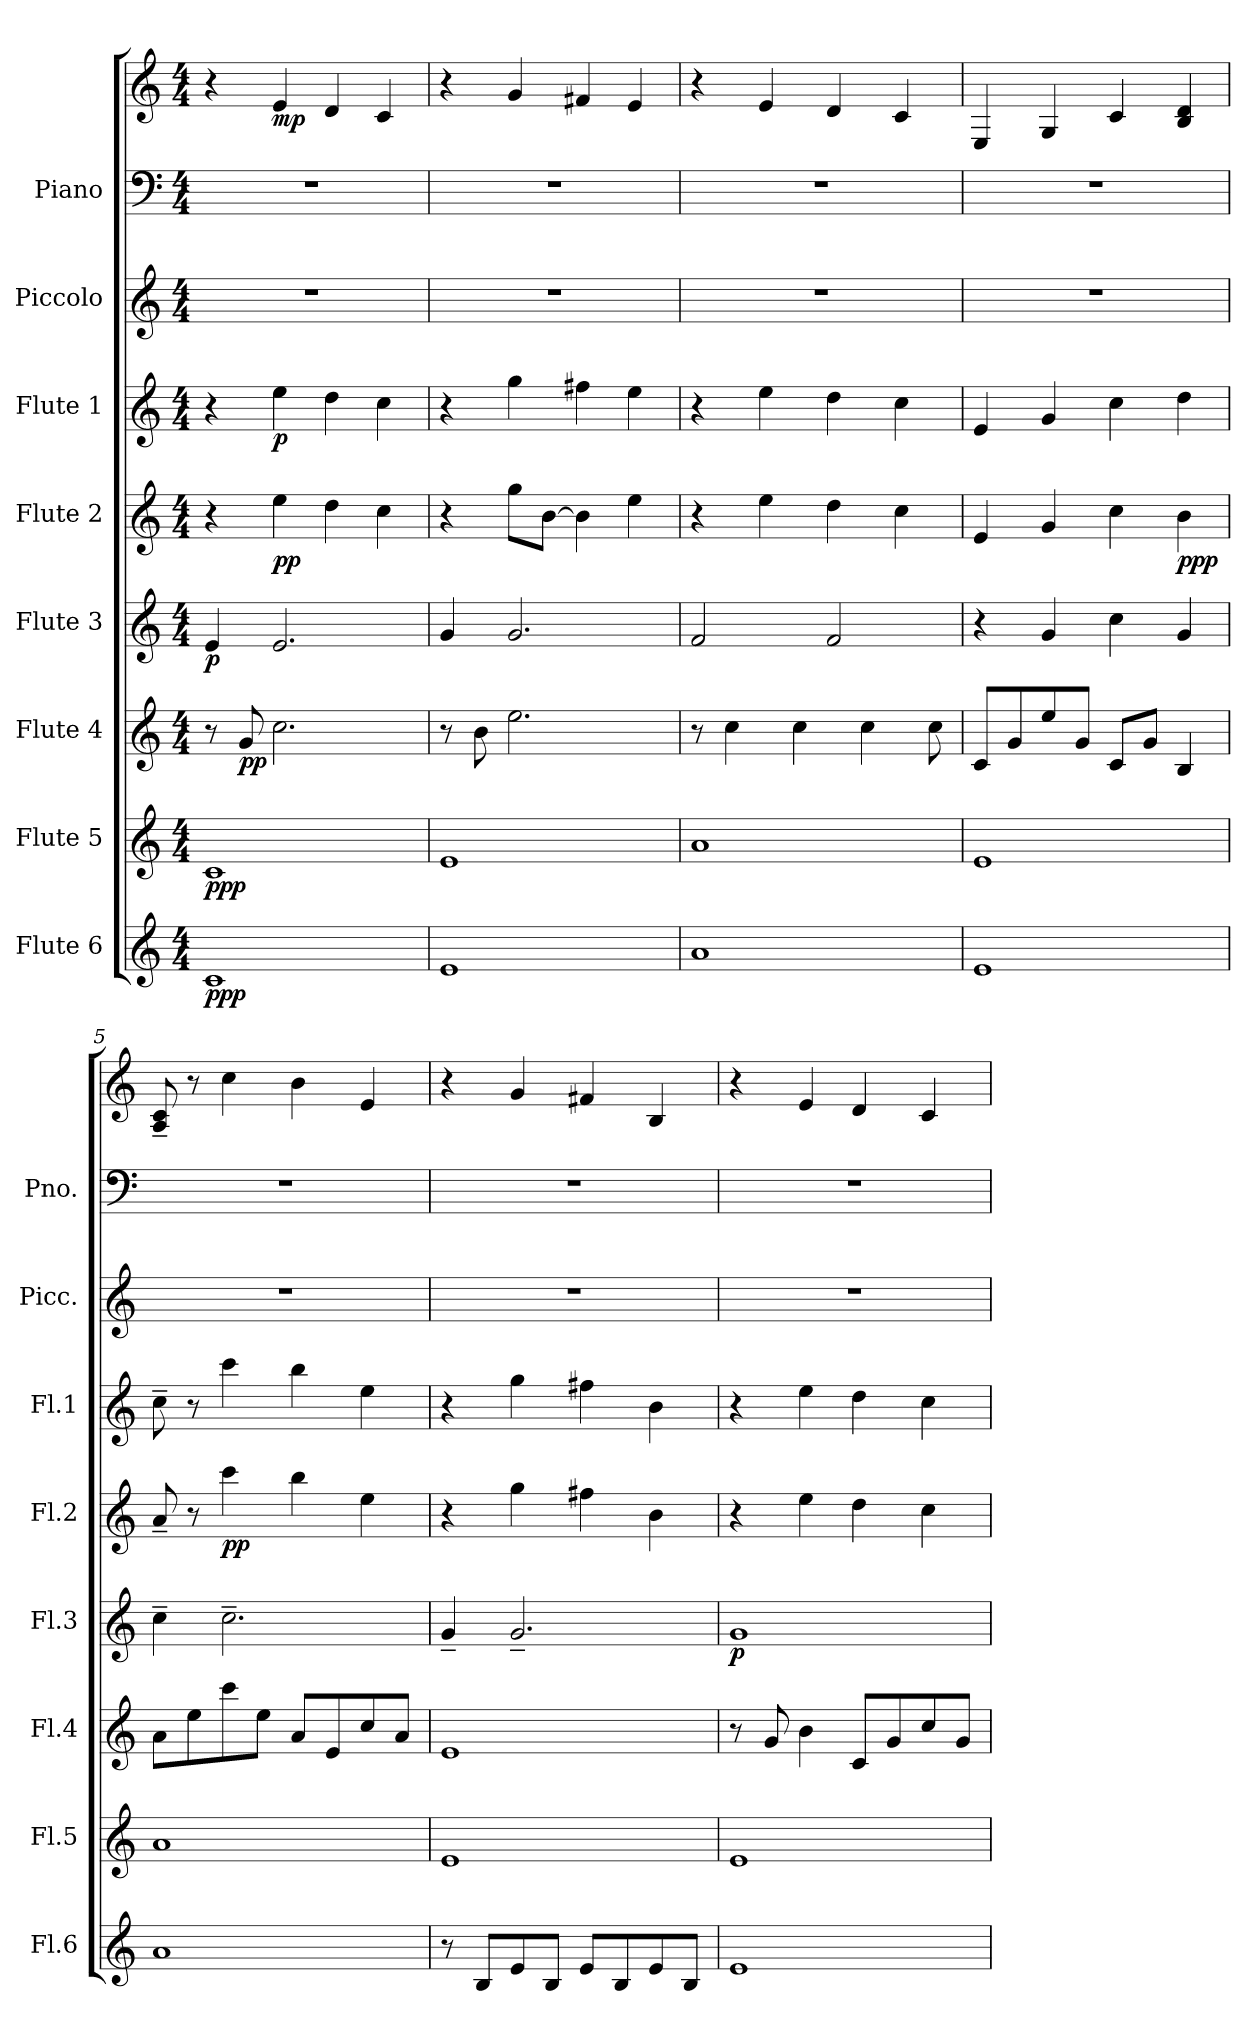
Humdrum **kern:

**kern	**dynam	**kern	**dynam	**kern	**dynam	**kern	**dynam	**kern	**dynam	**kern	**dynam	**kern	**kern	**kern	**dynam
*part8	*part8	*part7	*part7	*part6	*part6	*part5	*part5	*part4	*part4	*part3	*part3	*part2	*part1	*part1	*part1
*staff9	*staff9	*staff8	*staff8	*staff7	*staff7	*staff6	*staff6	*staff5	*staff5	*staff4	*staff4	*staff3	*staff2	*staff1	*staff1/2
*I"Flute 6	*	*I"Flute 5	*	*I"Flute 4	*	*I"Flute 3	*	*I"Flute 2	*	*I"Flute 1	*	*I"Piccolo	*I"Piano	*	*
*I'Fl.6	*	*I'Fl.5	*	*I'Fl.4	*	*I'Fl.3	*	*I'Fl.2	*	*I'Fl.1	*	*I'Picc.	*I'Pno.	*	*
*clefG2	*	*clefG2	*	*clefG2	*	*clefG2	*	*clefG2	*	*clefG2	*	*clefG2	*clefF4	*clefG2	*
*	*	*	*	*	*	*	*	*	*	*	*	*ITrd-7c-12	*	*	*
*k[]	*	*k[]	*	*k[]	*	*k[]	*	*k[]	*	*k[]	*	*k[]	*k[]	*k[]	*
*M4/4	*	*M4/4	*	*M4/4	*	*M4/4	*	*M4/4	*	*M4/4	*	*M4/4	*M4/4	*M4/4	*
*MM70	*	*MM70	*	*MM70	*	*MM70	*	*MM70	*	*MM70	*	*MM70	*MM70	*MM70	*
=1	=1	=1	=1	=1	=1	=1	=1	=1	=1	=1	=1	=1	=1	=1	=1
!	!LO:DY:b	!	!LO:DY:b	!	!	!	!LO:DY:b	!	!	!	!	!	!	!	!
1c	ppp	1c	ppp	8r	.	4e/	p	4r	.	4r	.	1r	1r	4r	.
!	!	!	!	!	!LO:DY:b	!	!	!	!	!	!	!	!	!	!
.	.	.	.	8g/	pp	.	.	.	.	.	.	.	.	.	.
!	!	!	!	!	!	!	!	!	!LO:DY:b	!	!LO:DY:b	!	!	!	!LO:DY:b
.	.	.	.	2.cc\	.	2.e/	.	4ee\	pp	4ee\	p	.	.	4e/	mp
.	.	.	.	.	.	.	.	4dd\	.	4dd\	.	.	.	4d/	.
.	.	.	.	.	.	.	.	4cc\	.	4cc\	.	.	.	4c/	.
=2	=2	=2	=2	=2	=2	=2	=2	=2	=2	=2	=2	=2	=2	=2	=2
1e	.	1e	.	8r	.	4g/	.	4r	.	4r	.	1r	1r	4r	.
.	.	.	.	8b\	.	.	.	.	.	.	.	.	.	.	.
.	.	.	.	2.ee\	.	2.g/	.	8gg\L	.	4gg\	.	.	.	4g/	.
.	.	.	.	.	.	.	.	[8b\J	.	.	.	.	.	.	.
.	.	.	.	.	.	.	.	4b\]	.	4ff#X\	.	.	.	4f#X/	.
.	.	.	.	.	.	.	.	4ee\	.	4ee\	.	.	.	4e/	.
=3	=3	=3	=3	=3	=3	=3	=3	=3	=3	=3	=3	=3	=3	=3	=3
1a	.	1a	.	8r	.	2f/	.	4r	.	4r	.	1r	1r	4r	.
.	.	.	.	4cc\	.	.	.	.	.	.	.	.	.	.	.
.	.	.	.	.	.	.	.	4ee\	.	4ee\	.	.	.	4e/	.
.	.	.	.	4cc\	.	.	.	.	.	.	.	.	.	.	.
.	.	.	.	.	.	2f/	.	4dd\	.	4dd\	.	.	.	4d/	.
.	.	.	.	4cc\	.	.	.	.	.	.	.	.	.	.	.
.	.	.	.	.	.	.	.	4cc\	.	4cc\	.	.	.	4c/	.
.	.	.	.	8cc\	.	.	.	.	.	.	.	.	.	.	.
=4	=4	=4	=4	=4	=4	=4	=4	=4	=4	=4	=4	=4	=4	=4	=4
1e	.	1e	.	8c/L	.	4r	.	4e/	.	4e/	.	1r	1r	4E/	.
.	.	.	.	8g/	.	.	.	.	.	.	.	.	.	.	.
.	.	.	.	8ee/	.	4g/	.	4g/	.	4g/	.	.	.	4G/	.
.	.	.	.	8g/J	.	.	.	.	.	.	.	.	.	.	.
.	.	.	.	8c/L	.	4cc\	.	4cc\	.	4cc\	.	.	.	4c/	.
.	.	.	.	8g/J	.	.	.	.	.	.	.	.	.	.	.
!	!	!	!	!	!	!	!	!	!LO:DY:b	!	!	!	!	!	!
.	.	.	.	4B/	.	4g/	.	4b\	ppp	4dd\	.	.	.	4B/ 4d/	.
=5	=5	=5	=5	=5	=5	=5	=5	=5	=5	=5	=5	=5	=5	=5	=5
1a	.	1a	.	8a\L	.	4cc~\	.	8a~/	.	8cc~\	.	1r	1r	8A/~ 8c/~	.
.	.	.	.	8ee\	.	.	.	8r	.	8r	.	.	.	8r	.
!	!	!	!	!	!	!	!	!	!LO:DY:b	!	!	!	!	!	!
.	.	.	.	8ccc\	.	2.cc~\	.	4ccc\	pp	4ccc\	.	.	.	4cc\	.
.	.	.	.	8ee\J	.	.	.	.	.	.	.	.	.	.	.
.	.	.	.	8a/L	.	.	.	4bb\	.	4bb\	.	.	.	4b\	.
.	.	.	.	8e/	.	.	.	.	.	.	.	.	.	.	.
.	.	.	.	8cc/	.	.	.	4ee\	.	4ee\	.	.	.	4e/	.
.	.	.	.	8a/J	.	.	.	.	.	.	.	.	.	.	.
!!LO:PB:g=z
=6	=6	=6	=6	=6	=6	=6	=6	=6	=6	=6	=6	=6	=6	=6	=6
8r	.	1e	.	1e	.	4g~/	.	4r	.	4r	.	1r	1r	4r	.
8B/L	.	.	.	.	.	.	.	.	.	.	.	.	.	.	.
8e/	.	.	.	.	.	2.g~/	.	4gg\	.	4gg\	.	.	.	4g/	.
8B/J	.	.	.	.	.	.	.	.	.	.	.	.	.	.	.
8e/L	.	.	.	.	.	.	.	4ff#X\	.	4ff#X\	.	.	.	4f#X/	.
8B/	.	.	.	.	.	.	.	.	.	.	.	.	.	.	.
8e/	.	.	.	.	.	.	.	4b\	.	4b\	.	.	.	4B/	.
8B/J	.	.	.	.	.	.	.	.	.	.	.	.	.	.	.
=7	=7	=7	=7	=7	=7	=7	=7	=7	=7	=7	=7	=7	=7	=7	=7
!	!	!	!	!	!	!	!LO:DY:b	!	!	!	!	!	!	!	!
1e	.	1e	.	8r	.	1g	p	4r	.	4r	.	1r	1r	4r	.
.	.	.	.	8g/	.	.	.	.	.	.	.	.	.	.	.
.	.	.	.	4b\	.	.	.	4ee\	.	4ee\	.	.	.	4e/	.
.	.	.	.	8c/L	.	.	.	4dd\	.	4dd\	.	.	.	4d/	.
.	.	.	.	8g/	.	.	.	.	.	.	.	.	.	.	.
.	.	.	.	8cc/	.	.	.	4cc\	.	4cc\	.	.	.	4c/	.
.	.	.	.	8g/J	.	.	.	.	.	.	.	.	.	.	.
=	=	=	=	=	=	=	=	=	=	=	=	=	=	=	=
*-	*-	*-	*-	*-	*-	*-	*-	*-	*-	*-	*-	*-	*-	*-	*-
